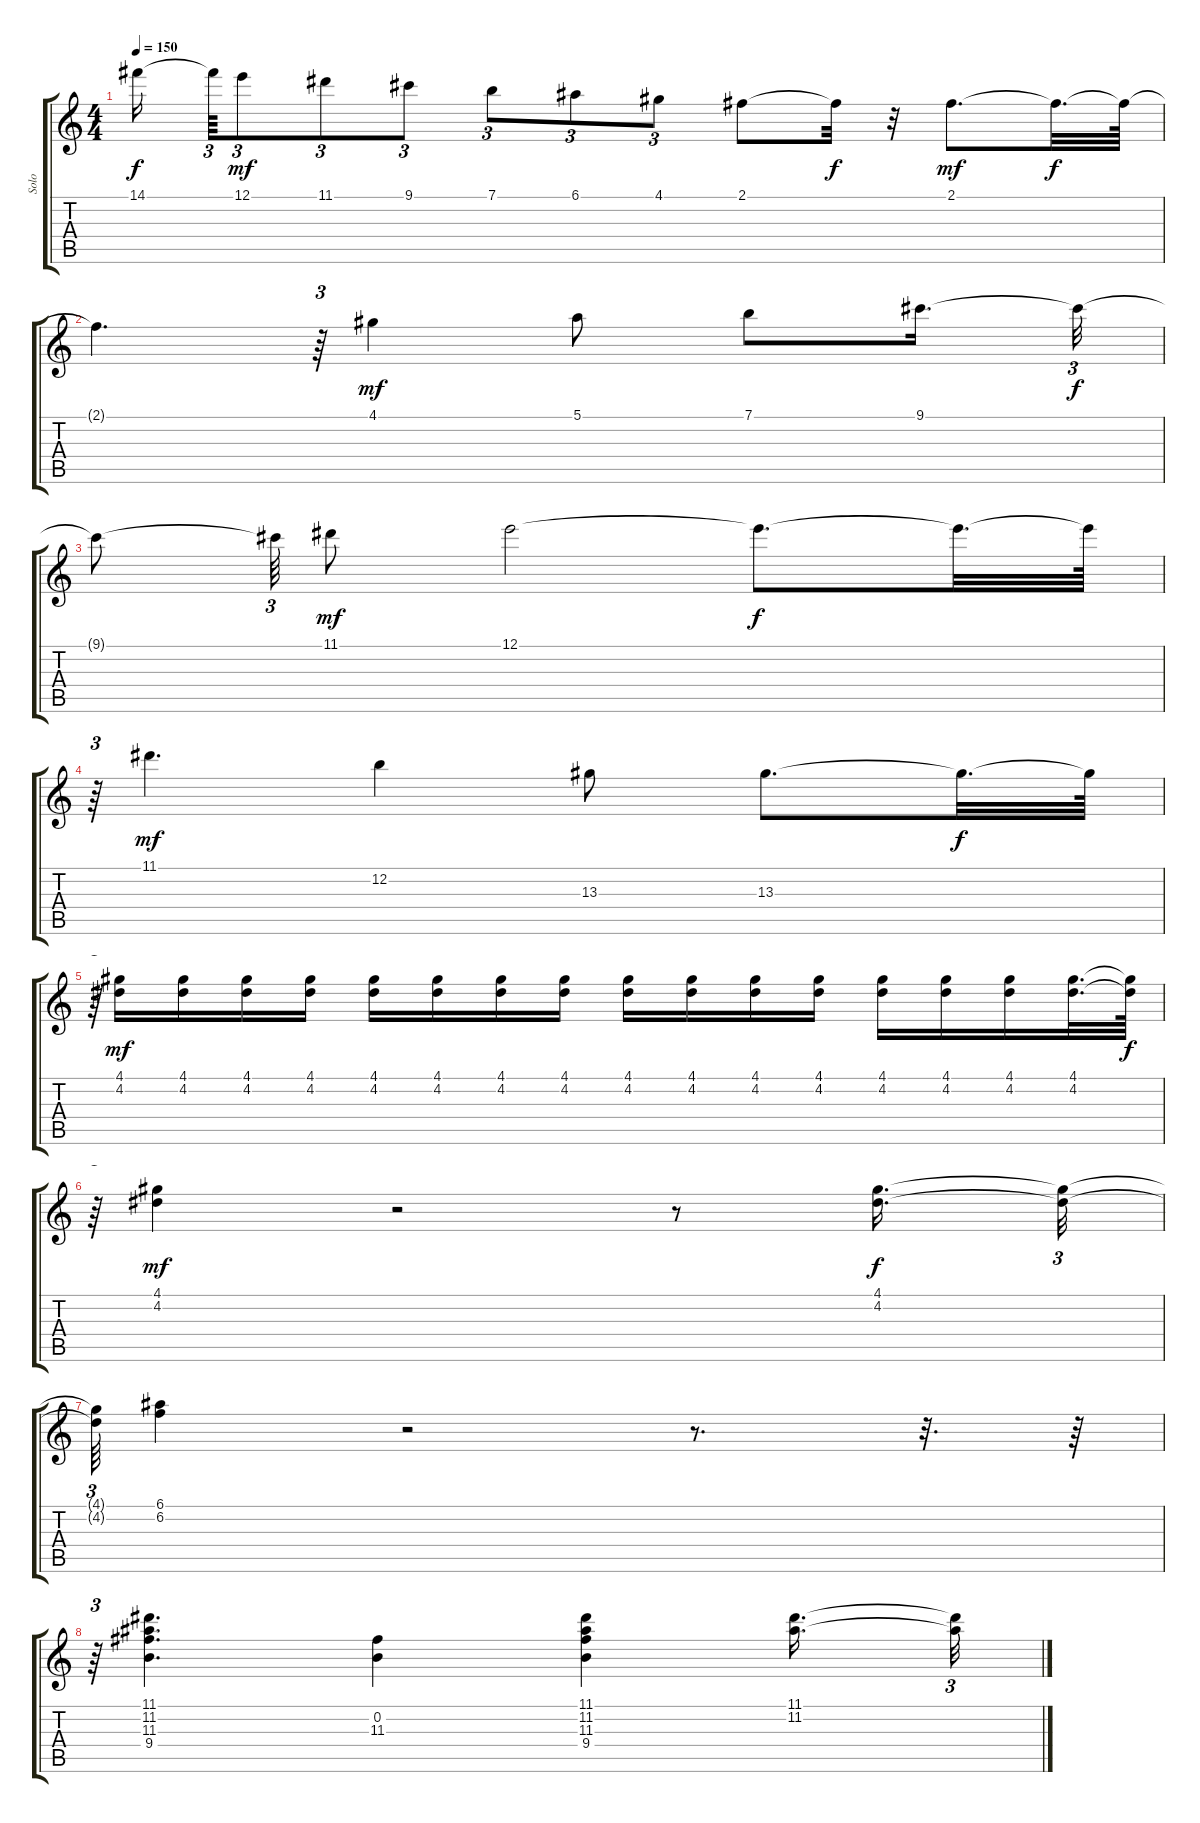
\track ("Solo" "Solo") {instrument distortionguitar}
\staff {score tabs}
\tuning (E4 B3 G3 D3 A2 E2) {hide}
\ts (4 4)
\tempo 150
\clef g2
\ks c
14.1{t}.16{dy f beam splitsecondary} 14.1{t}.64{tu (3 2)} 12.1.8{tu (3 2) dy mf} 11.1.8{tu (3 2)} 9.1.8{tu (3 2)} 7.1.8{tu (3 2)} 6.1.8{tu (3 2)} 4.1.8{tu (3 2)} 2.1.8 2.1{t}.32{dy f} r.32 2.1.8{d dy mf} 2.1{t}.32{d dy f} 2.1{t}.64 |
2.1{t}.4{d} r.64{tu (3 2)} 4.1.4{dy mf} 5.1.8 7.1.8 9.1.16{d} 9.1{t}.32{tu (3 2) dy f} |
9.1{t}.8 9.1{t}.64{tu (3 2)} 11.1.8{dy mf} 12.1.2 12.1{t}.8{d dy f} 12.1{t}.32{d} 12.1{t}.64 |
r.64{tu (3 2)} 11.1.4{d dy mf} 12.2.4 13.3.8 13.3.8{d} 13.3{t}.32{d dy f} 13.3{t}.64 |
r.64{tu (3 2)} (4.1 4.2).16{dy mf} (4.1 4.2).16 (4.1 4.2).16 (4.1 4.2).16 (4.1 4.2).16 (4.1 4.2).16 (4.1 4.2).16 (4.1 4.2).16 (4.1 4.2).16 (4.1 4.2).16 (4.1 4.2).16 (4.1 4.2).16 (4.1 4.2).16 (4.1 4.2).16 (4.1 4.2).16 (4.1 4.2).32{d} (4.1{t} 4.2{t}).64{dy f} |
r.64{tu (3 2)} (4.1 4.2).4{dy mf} r.2 r.8 (4.1 4.2).16{d dy f} (4.1{t} 4.2{t}).32{tu (3 2)} |
(4.1{t} 4.2{t}).64{tu (3 2)} (6.1 6.2).4 r.2 r.8{d} r.32{d} r.64 |
r.64{tu (3 2)} (11.1 11.2 11.3 9.4).4{d} (0.2 11.3).4 (11.1 11.2 11.3 9.4).4 (11.1 11.2).16{d} (11.1{t} 11.2{t}).32{tu (3 2)}
